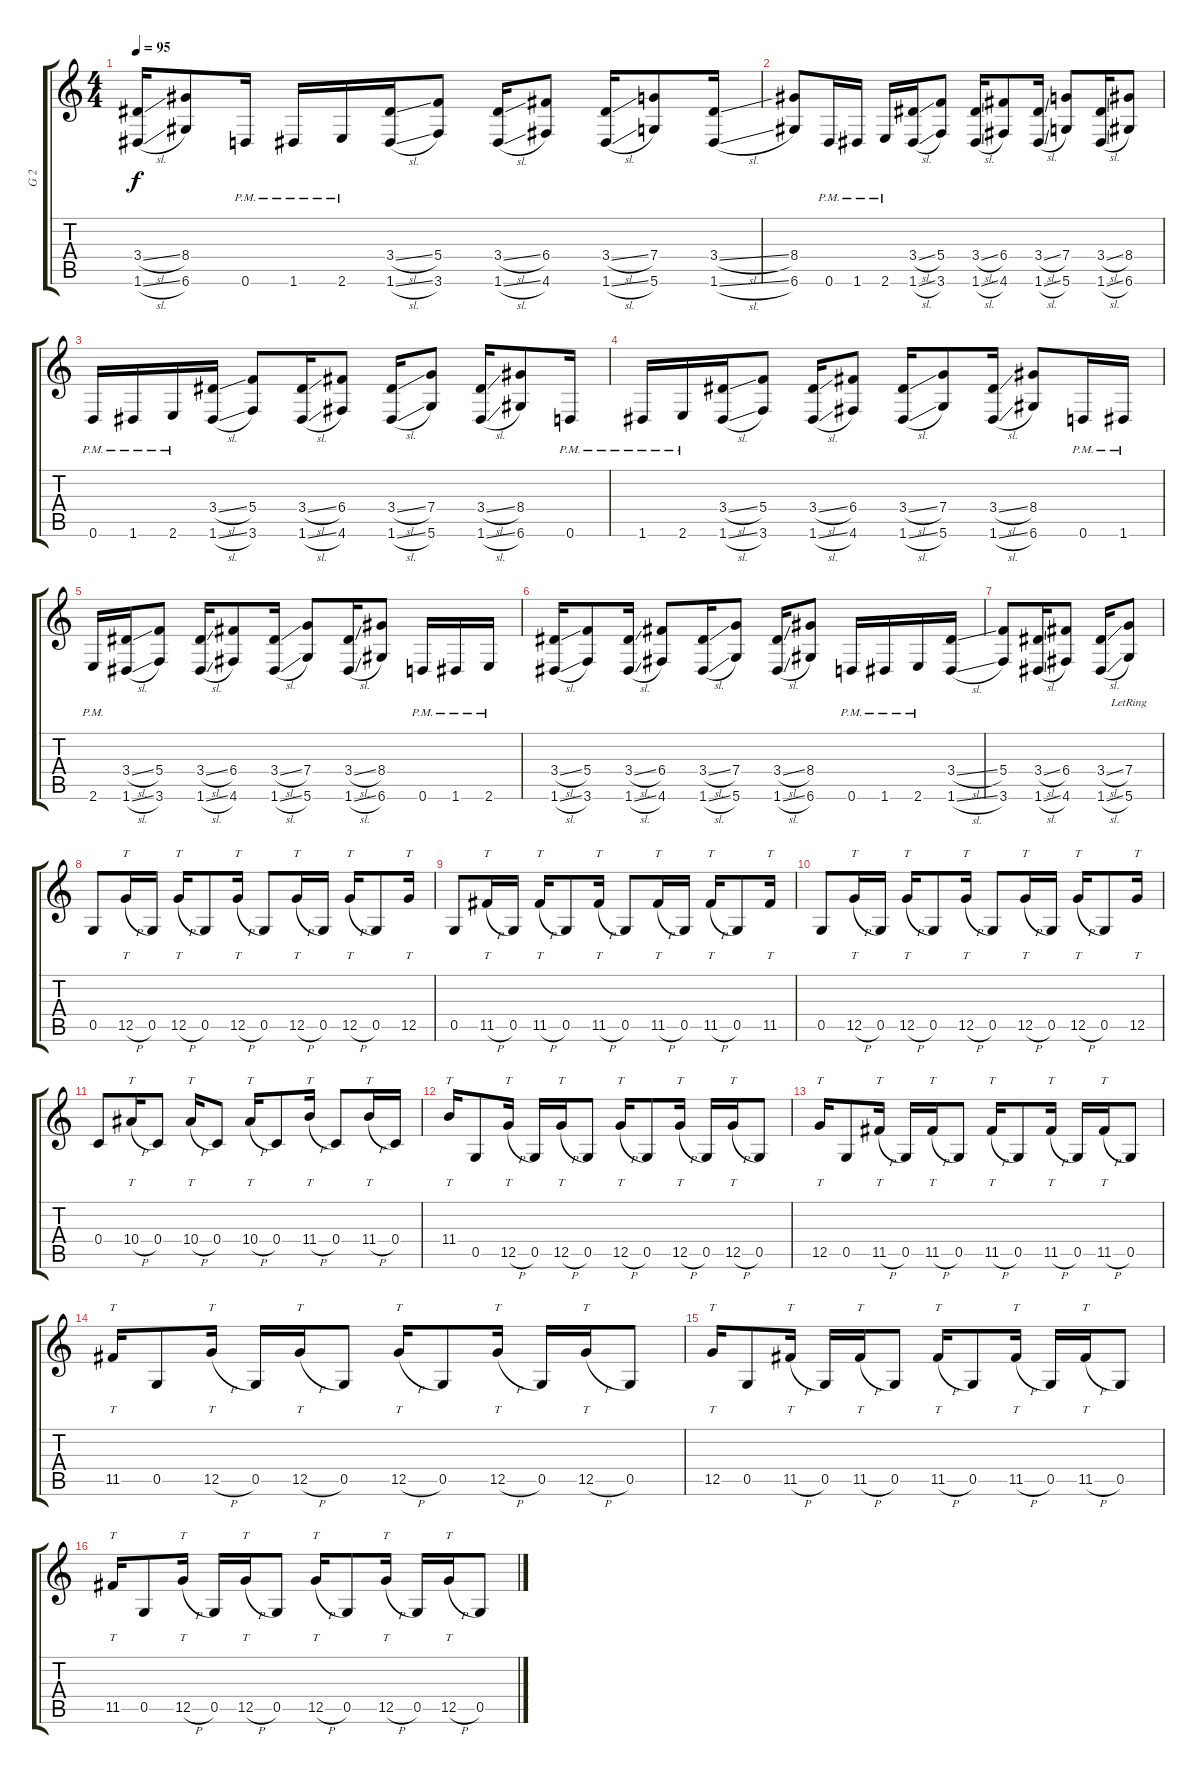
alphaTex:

\track ("G 2" "G 2") {instrument overdrivenguitar}
\staff {score tabs}
\tuning (D4 A3 F3 C3 G2 D2) {hide}
\ts (4 4)
\tempo 95
\clef g2
\ks c
(3.4{sl} 1.6{sl}).16{dy f} (8.4 6.6).8 0.6{pm}.16 1.6{pm}.16 2.6{pm}.16 (3.4{sl} 1.6{sl}).16 (5.4 3.6).8 (3.4{sl} 1.6{sl}).16 (6.4 4.6).8 (3.4{sl} 1.6{sl}).16 (7.4 5.6).8 (3.4{sl} 1.6{sl}).16 |
(8.4 6.6).8 0.6{pm}.16 1.6{pm}.16 2.6{pm}.16 (3.4{sl} 1.6{sl}).16 (5.4 3.6).8 (3.4{sl} 1.6{sl}).16 (6.4 4.6).8 (3.4{sl} 1.6{sl}).16 (7.4 5.6).8 (3.4{sl} 1.6{sl}).16 (8.4 6.6).8 |
0.6{pm}.16 1.6{pm}.16 2.6{pm}.16 (3.4{sl} 1.6{sl}).16 (5.4 3.6).8 (3.4{sl} 1.6{sl}).16 (6.4 4.6).8 (3.4{sl} 1.6{sl}).16 (7.4 5.6).8 (3.4{sl} 1.6{sl}).16 (8.4 6.6).8 0.6{pm}.16 |
1.6{pm}.16 2.6{pm}.16 (3.4{sl} 1.6{sl}).16 (5.4 3.6).8 (3.4{sl} 1.6{sl}).16 (6.4 4.6).8 (3.4{sl} 1.6{sl}).16 (7.4 5.6).8 (3.4{sl} 1.6{sl}).16 (8.4 6.6).8 0.6{pm}.16 1.6{pm}.16 |
2.6{pm}.16 (3.4{sl} 1.6{sl}).16 (5.4 3.6).8 (3.4{sl} 1.6{sl}).16 (6.4 4.6).8 (3.4{sl} 1.6{sl}).16 (7.4 5.6).8 (3.4{sl} 1.6{sl}).16 (8.4 6.6).8 0.6{pm}.16 1.6{pm}.16 2.6{pm}.16 |
(3.4{sl} 1.6{sl}).16 (5.4 3.6).8 (3.4{sl} 1.6{sl}).16 (6.4 4.6).8 (3.4{sl} 1.6{sl}).16 (7.4 5.6).8 (3.4{sl} 1.6{sl}).16 (8.4 6.6).8 0.6{pm}.16 1.6{pm}.16 2.6{pm}.16 (3.4{sl} 1.6{sl}).16 |
(5.4 3.6).8 (3.4{sl} 1.6{sl}).16 (6.4 4.6).8 (3.4{sl} 1.6{sl}).16 (7.4{lr} 5.6{lr}).8 |
0.5.8 12.5{h}.16{tt} 0.5.16 12.5{h}.16{tt} 0.5.8 12.5{h}.16{tt} 0.5.8 12.5{h}.16{tt} 0.5.16 12.5{h}.16{tt} 0.5.8 12.5.16{tt} |
0.5.8 11.5{h}.16{tt} 0.5.16 11.5{h}.16{tt} 0.5.8 11.5{h}.16{tt} 0.5.8 11.5{h}.16{tt} 0.5.16 11.5{h}.16{tt} 0.5.8 11.5.16{tt} |
0.5.8 12.5{h}.16{tt} 0.5.16 12.5{h}.16{tt} 0.5.8 12.5{h}.16{tt} 0.5.8 12.5{h}.16{tt} 0.5.16 12.5{h}.16{tt} 0.5.8 12.5.16{tt} |
0.4.8 10.4{h}.16{tt} 0.4.8 10.4{h}.16{tt} 0.4.8 10.4{h}.16{tt} 0.4.8 11.4{h}.16{tt} 0.4.8 11.4{h}.16{tt} 0.4.16 |
11.4.16{tt} 0.5.8 12.5{h}.16{tt} 0.5.16 12.5{h}.16{tt} 0.5.8 12.5{h}.16{tt} 0.5.8 12.5{h}.16{tt} 0.5.16 12.5{h}.16{tt} 0.5.8 |
12.5.16{tt} 0.5.8 11.5{h}.16{tt} 0.5.16 11.5{h}.16{tt} 0.5.8 11.5{h}.16{tt} 0.5.8 11.5{h}.16{tt} 0.5.16 11.5{h}.16{tt} 0.5.8 |
11.5.16{tt} 0.5.8 12.5{h}.16{tt} 0.5.16 12.5{h}.16{tt} 0.5.8 12.5{h}.16{tt} 0.5.8 12.5{h}.16{tt} 0.5.16 12.5{h}.16{tt} 0.5.8 |
12.5.16{tt} 0.5.8 11.5{h}.16{tt} 0.5.16 11.5{h}.16{tt} 0.5.8 11.5{h}.16{tt} 0.5.8 11.5{h}.16{tt} 0.5.16 11.5{h}.16{tt} 0.5.8 |
11.5.16{tt} 0.5.8 12.5{h}.16{tt} 0.5.16 12.5{h}.16{tt} 0.5.8 12.5{h}.16{tt} 0.5.8 12.5{h}.16{tt} 0.5.16 12.5{h}.16{tt} 0.5.8
